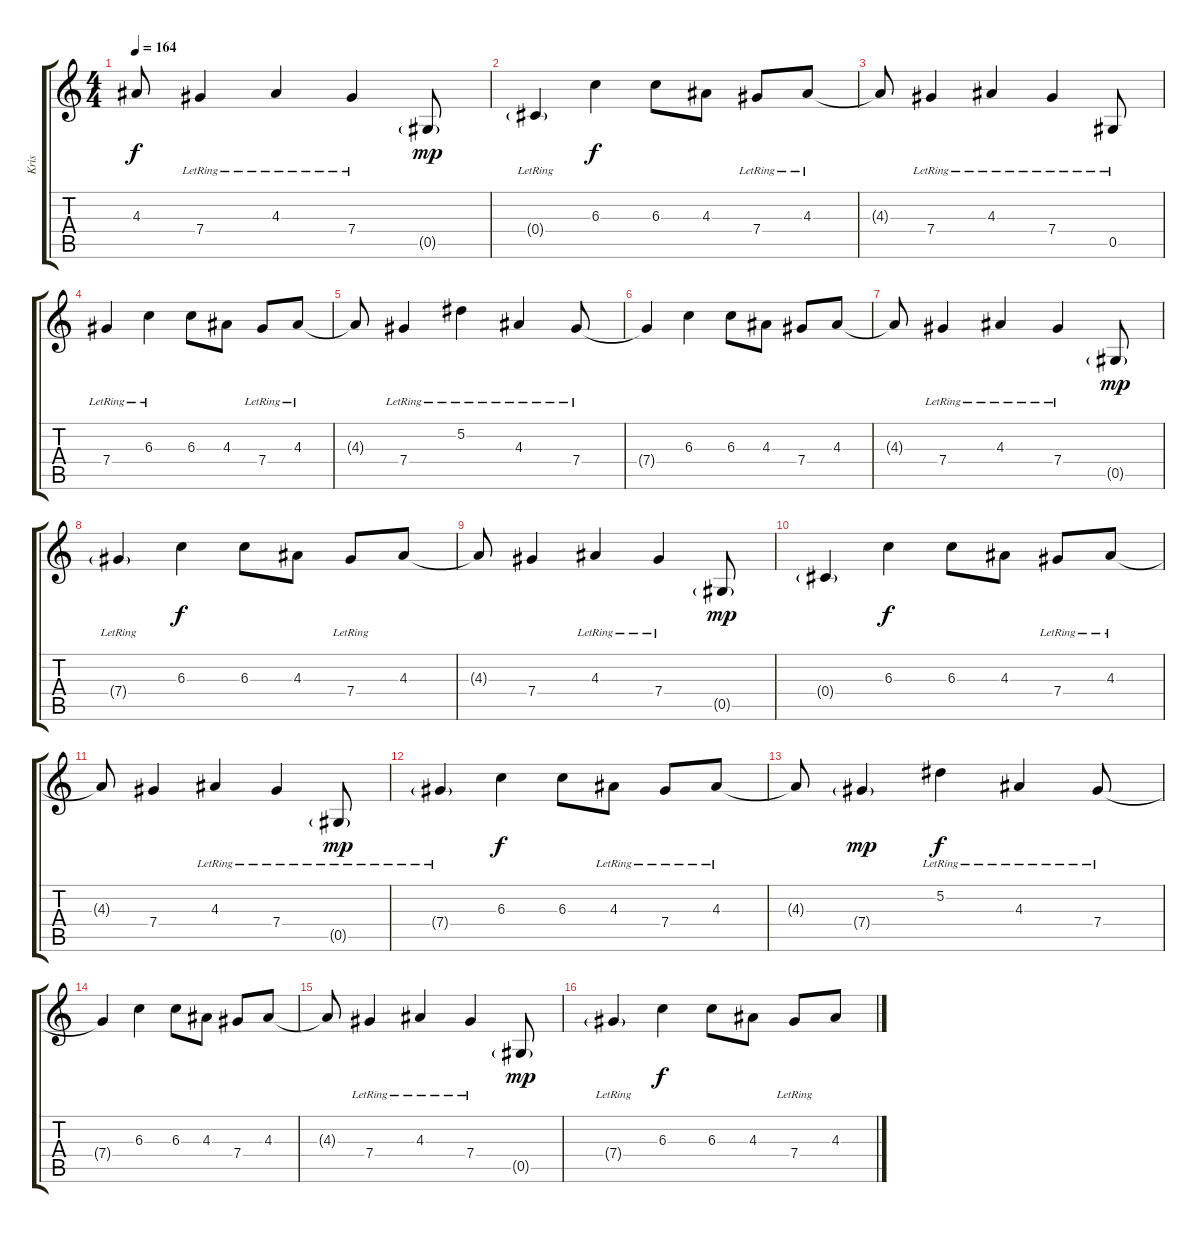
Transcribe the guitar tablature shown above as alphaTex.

\track ("Kris" "Kris") {instrument distortionguitar}
\staff {score tabs}
\tuning (Eb4 Bb3 Gb3 Db3 Ab2 Db2) {hide}
\ts (4 4)
\tempo 164
\clef g2
\ks c
4.3{t}.8{dy f} 7.4{lr}.4 4.3{lr}.4 7.4{lr}.4 0.5{g}.8{dy mp} |
0.4{g lr}.4 6.3.4{dy f instrument electricguitarjazz} 6.3.8 4.3.8 7.4{lr}.8 4.3{lr}.8 |
4.3{t}.8 7.4{lr}.4 4.3{lr}.4 7.4{lr}.4 0.5{lr}.8 |
7.4{lr}.4 6.3{lr}.4{instrument electricguitarjazz} 6.3.8 4.3.8 7.4{lr}.8 4.3{lr}.8 |
4.3{t}.8 7.4{lr}.4 5.2{lr}.4 4.3{lr}.4 7.4{lr}.8 |
7.4{t}.4 6.3.4{instrument electricguitarjazz} 6.3.8 4.3.8 7.4.8 4.3.8 |
4.3{t}.8 7.4{lr}.4 4.3{lr}.4 7.4{lr}.4 0.5{g}.8{dy mp} |
7.4{g lr}.4 6.3.4{dy f instrument electricguitarjazz} 6.3.8 4.3.8 7.4{lr}.8 4.3.8 |
4.3{t}.8 7.4.4 4.3{lr}.4 7.4{lr}.4 0.5{g}.8{dy mp} |
0.4{g}.4 6.3.4{dy f instrument electricguitarjazz} 6.3.8 4.3.8 7.4{lr}.8 4.3{lr}.8 |
4.3{t}.8 7.4.4 4.3{lr}.4 7.4{lr}.4 0.5{g lr}.8{dy mp} |
7.4{g lr}.4 6.3.4{dy f instrument electricguitarjazz} 6.3.8 4.3{lr}.8 7.4{lr}.8 4.3{lr}.8 |
4.3{t}.8 7.4{g}.4{dy mp} 5.2{lr}.4{dy f} 4.3{lr}.4 7.4{lr}.8 |
7.4{t}.4 6.3.4{instrument electricguitarjazz} 6.3.8 4.3.8 7.4.8 4.3.8 |
4.3{t}.8 7.4{lr}.4 4.3{lr}.4 7.4{lr}.4 0.5{g}.8{dy mp} |
7.4{g lr}.4 6.3.4{dy f instrument electricguitarjazz} 6.3.8 4.3.8 7.4{lr}.8 4.3.8
